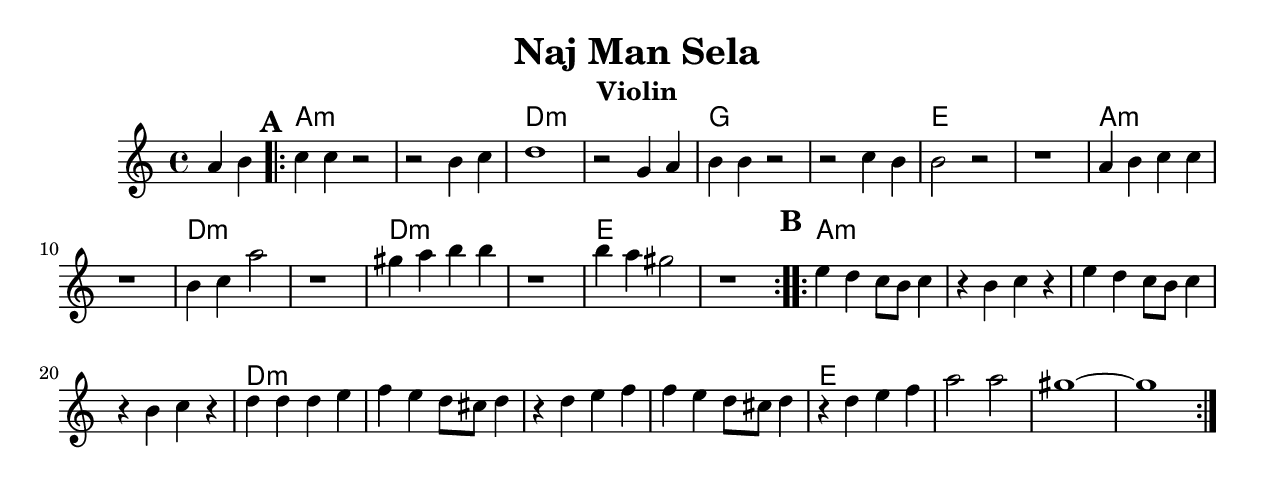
\version "2.18.0"
\include "english.ly"
\paper{
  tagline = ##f
  print-all-headers = ##t
  #(set-paper-size "letter")
}
date = #(strftime "%d-%m-%Y" (localtime (current-time)))

%\markup{ \italic{ " Updated " \date  }  }

%\markup{ Got something to say? }

global = {
  \clef treble
  \key a \minor
  \time 4/4
  \set Score.markFormatter = #format-mark-box-alphabet
}

%#################################### Melody ########################
melody = \relative c'' {
  \global
  \partial 4*2 a b   %lead in notes

  \repeat volta 2{
    \mark \default
    c4 c r2
    r2 b4 c
    d1
    r2 g,4 a
    b4 b r2
    r2 c4 b
    b2 r2
    r1
    a4 b c c
    r1
    b4 c a'2
    r1
    gs4 a b b
    r1
    b4 a gs2
    r1
  }


  \repeat volta 2{
    \mark \default
    e4 d c8 b c4
    r4 b c r
    e4 d c8 b c4
    r4 b c r
    d4 d d e

    f e d8 cs d4
    r4 d e
    f f e d8 cs d4
    r4 d e f
    a2 a
    gs1 ~gs1

  }
  \alternative {
    { }
    { }
  }

}
%################################# Lyrics #####################
%\addlyrics{  }
%################################# Chords #######################
harmonies = \chordmode {
  s2

  a2*4:m
  d2*4:m
  g2*4
  e2*4

  a2*4:m
  d2*4:m
  d2*4:m
  e2*4
  %b
  a2*8:m

  d2*8:m

  e2*8
}

\score {
  <<
    \new ChordNames {
      \set chordChanges = ##f
      \harmonies
    }
    \new Staff
    \melody
  >>
  \header{
    title= "Naj Man Sela"
    subtitle=""
    composer= ""
    instrument = "Violin"
    arranger= ""
  }
  \midi{\tempo 4 = 120}
  \layout{indent = 1.0\cm}
}
